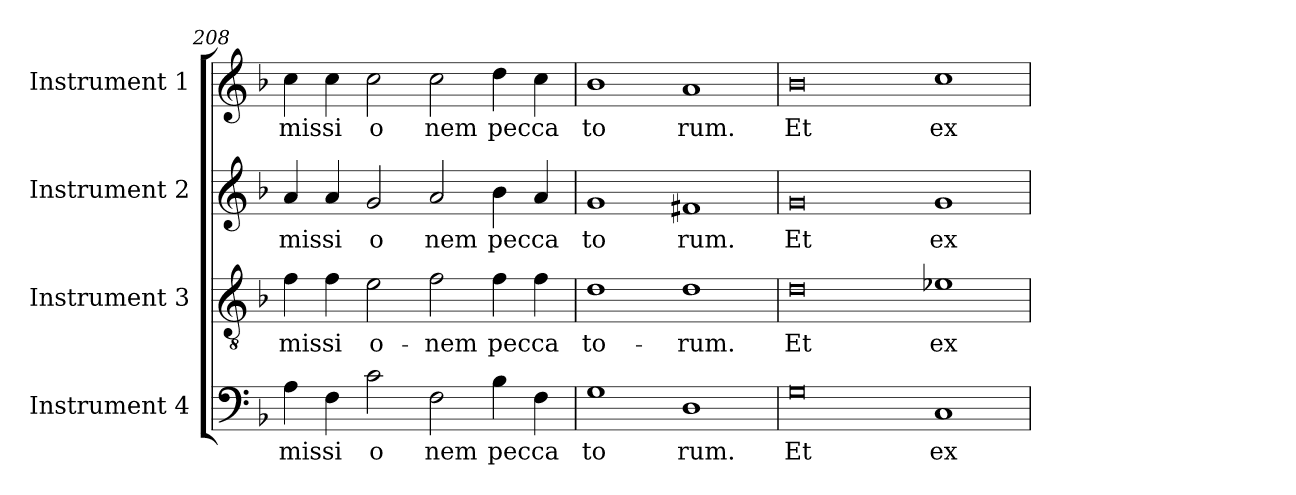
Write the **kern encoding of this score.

**kern	**text	**kern	**text	**kern	**text	**kern	**text
*part4	*part4	*part3	*part3	*part2	*part2	*part1	*part1
*staff4	*staff4	*staff3	*staff3	*staff2	*staff2	*staff1	*staff1
*I"Instrument 4	*	*I"Instrument 3	*	*I"Instrument 2	*	*I"Instrument 1	*
*clefF4	*	*clefGv2	*	*clefG2	*	*clefG2	*
*k[b-]	*	*k[b-]	*	*k[b-]	*	*k[b-]	*
*F:	*	*F:	*	*F:	*	*F:	*
=208	=208	=208	=208	=208	=208	=208	=208
!	!LO:LY:b:cj	!	!LO:LY:b:cj	!	!LO:LY:b:cj	!	!LO:LY:b:cj
4A\	missi	4f\	-missi-	4a/	missi	4cc\	missi
!	!LO:LY:b:cj	!	!LO:LY:b:cj	!	!LO:LY:b:cj	!	!LO:LY:b:cj
4F\	.	4f\	--	4a/	.	4cc\	.
!	!LO:LY:b:cj	!	!LO:LY:b:cj	!	!LO:LY:b:cj	!	!LO:LY:b:cj
2c\	o	2e\	-o-	2g/	o	2cc\	o
!	!LO:LY:b:cj	!	!LO:LY:b:cj	!	!LO:LY:b:cj	!	!LO:LY:b:cj
2F\	nem	2f\	-nem	2a/	nem	2cc\	nem
!	!LO:LY:b:cj	!	!LO:LY:b:cj	!	!LO:LY:b:cj	!	!LO:LY:b:cj
4B-\	pecca	4f\	pecca-	4b-\	pecca	4dd\	pecca
!	!LO:LY:b:cj	!	!LO:LY:b:cj	!	!LO:LY:b:cj	!	!LO:LY:b:cj
4F\	.	4f\	--	4a/	.	4cc\	.
=209	=209	=209	=209	=209	=209	=209	=209
!	!LO:LY:b:cj	!	!LO:LY:b:cj	!	!LO:LY:b:cj	!	!LO:LY:b:cj
1G	to	1d	-to-	1g	to	1b-	to
!	!LO:LY:b:cj	!	!LO:LY:b:cj	!	!LO:LY:b:cj	!	!LO:LY:b:cj
1D	rum.	1d	-rum.	1f#X	rum.	1a	rum.
=210	=210	=210	=210	=210	=210	=210	=210
!	!LO:LY:b:cj	!	!LO:LY:b:cj	!	!LO:LY:b:cj	!	!LO:LY:b:cj
0G	Et	0d	Et	0g	Et	0b-	Et
!	!LO:LY:b:cj	!	!LO:LY:b:cj	!	!LO:LY:b:cj	!	!LO:LY:b:cj
1C	ex	1e-X	ex-	1g	ex	1cc	ex
=	=	=	=	=	=	=	=
*-	*-	*-	*-	*-	*-	*-	*-
